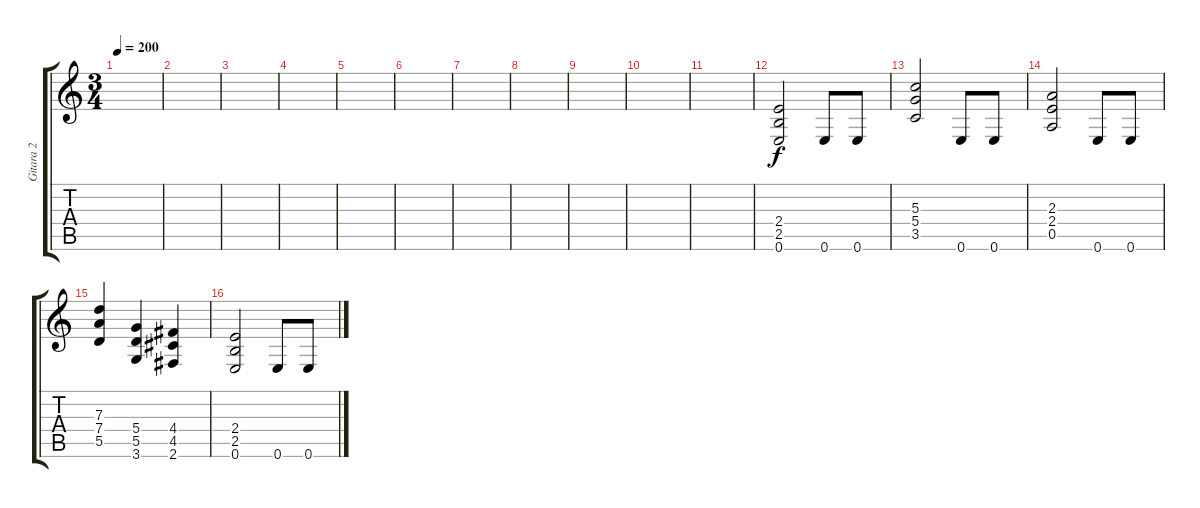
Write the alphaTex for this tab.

\track ("Gitara 2" "Gitara 2") {instrument distortionguitar}
\staff {score tabs}
\tuning (E4 B3 G3 D3 A2 E2) {hide}
\ts (3 4)
\tempo 200
\clef g2
\ks c
|
|
|
|
|
|
|
|
|
|
|
(2.4 2.5 0.6).2 0.6.8 0.6.8 |
(5.3 5.4 3.5).2 0.6.8 0.6.8 |
(2.3 2.4 0.5).2 0.6.8 0.6.8 |
(7.3 7.4 5.5).4 (5.4 5.5 3.6).4 (4.4 4.5 2.6).4 |
(2.4 2.5 0.6).2 0.6.8 0.6.8
